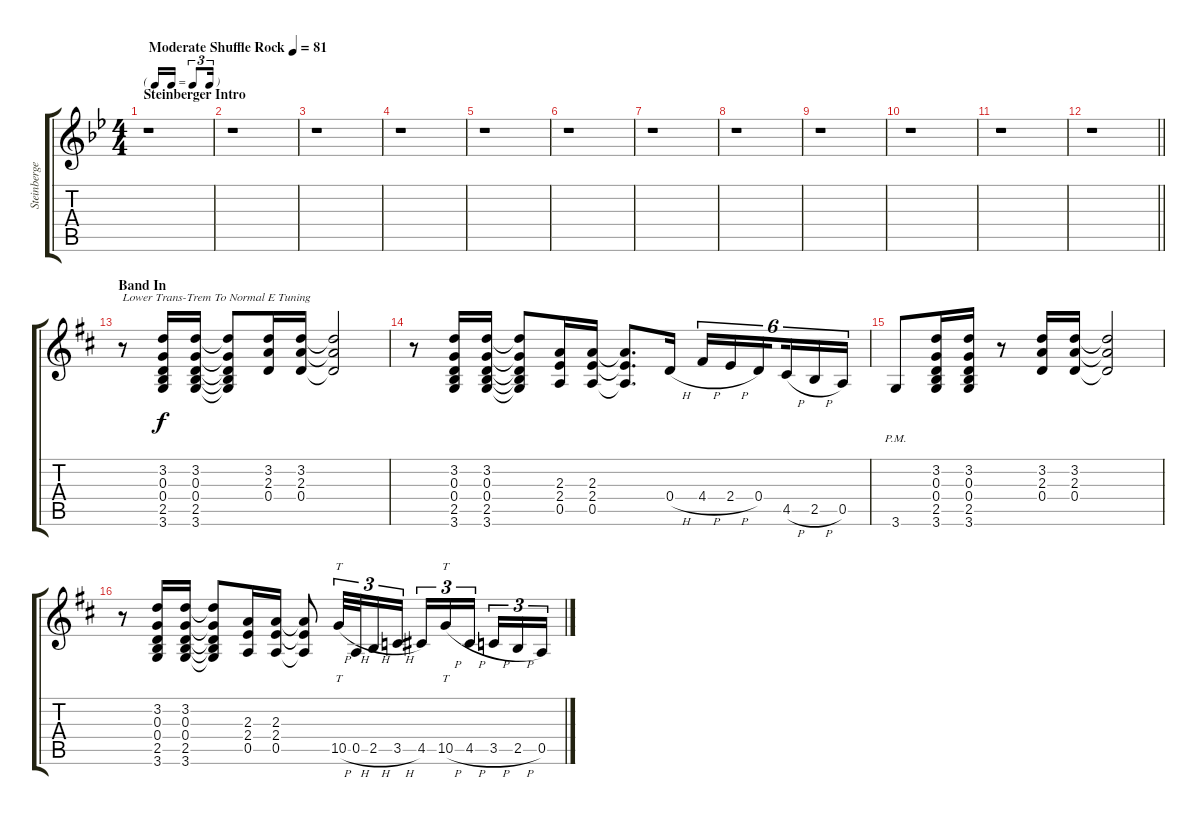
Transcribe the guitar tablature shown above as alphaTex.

\track ("Steinberger Trans-Trem =0 Normal Tuning " "Steinberge") {instrument overdrivenguitar}
\staff {score tabs}
\tuning (E4 B3 G3 D3 A2 E2) {hide}
\ts (4 4)
\tf triplet16th
\section ("" "Steinberger Intro")
\tempo (81 "Moderate Shuffle Rock")
\clef g2
\ks gminor
r.1{dy f instrument overdrivenguitar} |
r.1 |
r.1 |
r.1 |
r.1 |
r.1 |
r.1 |
r.1 |
r.1 |
r.1 |
r.1 |
\barLineRight lightlight
r.1 |
\section ("" "Band In")
\ks d
r.8{txt "Lower Trans-Trem To Normal E Tuning"} (3.2 0.3 0.4 2.5 3.6).16 (3.2 0.3 0.4 2.5 3.6).16 (3.2{t} 0.3{t} 0.4{t} 2.5{t} 3.6{t}).8 (3.2 2.3 0.4).16 (3.2 2.3 0.4).16 (3.2{t} 2.3{t} 0.4{t}).2 |
r.8 (3.2 0.3 0.4 2.5 3.6).16 (3.2 0.3 0.4 2.5 3.6).16 (3.2{t} 0.3{t} 0.4{t} 2.5{t} 3.6{t}).8 (2.3 2.4 0.5).16 (2.3 2.4 0.5).16 (2.3{t} 2.4{t} 0.5{t}).8{d} 0.4{h}.16 4.4{h}.16{tu (6 4)} 2.4{h}.16{tu (6 4)} 0.4.16{tu (6 4) beam splitsecondary} 4.5{h}.16{tu (6 4)} 2.5{h}.16{tu (6 4)} 0.5.16{tu (6 4)} |
3.6{pm}.8 (3.2 0.3 0.4 2.5 3.6).16 (3.2 0.3 0.4 2.5 3.6).16 r.8 (3.2 2.3 0.4).16 (3.2 2.3 0.4).16 (3.2{t} 2.3{t} 0.4{t}).2 |
r.8 (3.2 0.3 0.4 2.5 3.6).16 (3.2 0.3 0.4 2.5 3.6).16 (3.2{t} 0.3{t} 0.4{t} 2.5{t} 3.6{t}).8 (2.3 2.4 0.5).16 (2.3 2.4 0.5).16 (2.3{t} 2.4{t} 0.5{t}).8 10.5{h}.32{tt tu (3 2)} 0.5{h}.32{tu (3 2)} 2.5{h}.16{tu (3 2)} 3.5{h}.16{tu (3 2)} 4.5.16{tu (3 2)} 10.5{h}.16{tt tu (3 2)} 4.5{h}.16{tu (3 2) beam splitsecondary} 3.5{h}.16{tu (3 2)} 2.5{h}.16{tu (3 2)} 0.5.16{tu (3 2)}
